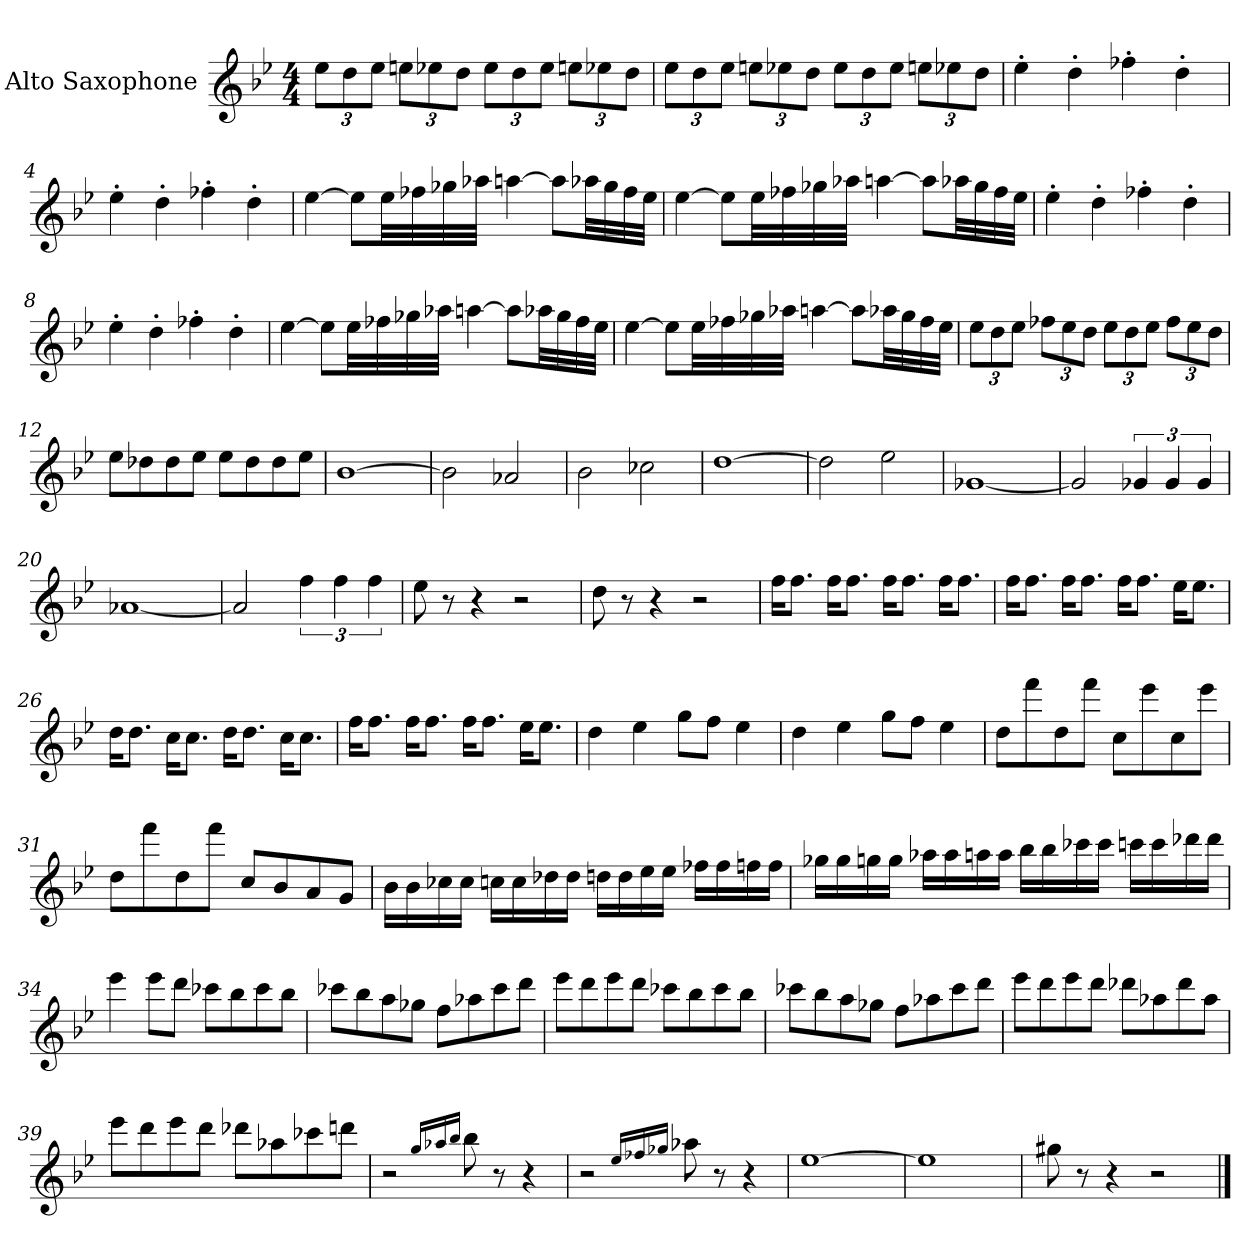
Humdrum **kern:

**kern
*part1
*staff1
*I"Alto Saxophone
*I'A. Sax.
*clefG2
*ITrd5c9
*k[b-e-a-d-g-]
*M4/4
*MM165
*Xbrackettup
=1
12g-\L
12f\
12g-\J
12gn\L
12g-X\
12f\J
12g-\L
12f\
12g-\J
12gn\L
12g-X\
12f\J
=2
12g-\L
12f\
12g-\J
12gn\L
12g-X\
12f\J
12g-\L
12f\
12g-\J
12gn\L
12g-X\
12f\J
=3
4g-'\
4f'\
4a--X'\
4f'\
=4
4g-'\
4f'\
4a--X'\
4f'\
!!LO:LB:g=z
=5
[4g-\
8g-\L]
32g-\LL
32a--X\
32b--X\
32cc-X\JJJ
[4ccn\
8cc\L]
32cc-X\LL
32b--\
32a--\
32g-\JJJ
=6
[4g-\
8g-\L]
32g-\LL
32a--X\
32b--X\
32cc-X\JJJ
[4ccn\
8cc\L]
32cc-X\LL
32b--\
32a--\
32g-\JJJ
=7
4g-'\
4f'\
4a--X'\
4f'\
=8
4g-'\
4f'\
4a--X'\
4f'\
!!LO:LB:g=z
=9
[4g-\
8g-\L]
32g-\LL
32a--X\
32b--X\
32cc-X\JJJ
[4ccn\
8cc\L]
32cc-X\LL
32b--\
32a--\
32g-\JJJ
=10
[4g-\
8g-\L]
32g-\LL
32a--X\
32b--X\
32cc-X\JJJ
[4ccn\
8cc\L]
32cc-X\LL
32b--\
32a--\
32g-\JJJ
=11
12g-\L
12f\
12g-\J
12a--X\L
12g-\
12f\J
12g-\L
12f\
12g-\J
12a--\L
12g-\
12f\J
!!LO:LB:g=z
=12
8g-\L
8f-X\
8f-\
8g-\J
8g-\L
8f-\
8f-\
8g-\J
=13
[1d-
=14
2d-\]
2c-X/
=15
2d-\
2e--X\
=16
[1f
=17
2f\]
2g-\
=18
[1B--X
=19
2B--/]
*brackettup
6B--X/
6B--/
6B--/
=20
[1c-X
=21
2c-/]
6a-\
6a-\
6a-\
=22
8g-\
8r
4r
2r
!!LO:LB:g=z
=23
8f\
8r
4r
2r
=24
16a-\KL
8.a-\J
16a-\KL
8.a-\J
16a-\KL
8.a-\J
16a-\KL
8.a-\J
=25
16a-\KL
8.a-\J
16a-\KL
8.a-\J
16a-\KL
8.a-\J
16g-\KL
8.g-\J
=26
16f\KL
8.f\J
16e-\KL
8.e-\J
16f\KL
8.f\J
16e-\KL
8.e-\J
=27
16a-\KL
8.a-\J
16a-\KL
8.a-\J
16a-\KL
8.a-\J
16g-\KL
8.g-\J
!!LO:LB:g=z
=28
4f\
4g-\
8b-\L
8a-\J
4g-\
=29
4f\
4g-\
8b-\L
8a-\J
4g-\
=30
8f\L
8aa-\
8f\
8aa-\J
8e-\L
8gg-\
8e-\
8gg-\J
=31
8f\L
8aa-\
8f\
8aa-\J
8e-/L
8d-/
8c/
8B-/J
!!LO:LB:g=z
=32
16d-\LL
16d-\
16e--X\
16e--\JJ
16e-X\LL
16e-\
16f-X\
16f-\JJ
16fn\LL
16f\
16g-\
16g-\JJ
16a--X\LL
16a--\
16a-X\
16a-\JJ
=33
16b--X\LL
16b--\
16b-X\
16b-\JJ
16cc-X\LL
16cc-\
16ccn\
16cc\JJ
16dd-\LL
16dd-\
16ee--X\
16ee--\JJ
16ee-X\LL
16ee-\
16ff-X\
16ff-\JJ
!!LO:LB:g=z
=34
4gg-\
8gg-\L
8ff\J
8ee--X\L
8dd-\
8ee--\
8dd-\J
=35
8ee--X\L
8dd-\
8cc\
8b--X\J
8a-\L
8cc-X\
8ee--\
8ff\J
=36
8gg-\L
8ff\
8gg-\
8ff\J
8ee--X\L
8dd-\
8ee--\
8dd-\J
=37
8ee--X\L
8dd-\
8cc\
8b--X\J
8a-\L
8cc-X\
8ee--\
8ff\J
!!LO:LB:g=z
=38
8gg-\L
8ff\
8gg-\
8ff\J
8ff-X\L
8cc-X\
8ff-\
8cc-\J
=39
8gg-\L
8ff\
8gg-\
8ff\J
8ff-X\L
8cc-X\
8ee--X\
8ffn\J
=40
2r
16qb-/LL
16qcc-X/
16qdd-/JJ
8dd-\
8r
4r
=41
2r
16qg-/LL
16qa--X/
16qb--X/JJ
8cc-X\
8r
4r
=42
[1g-
=43
1g-]
=44
8bn\
8r
4r
2r
==
*-
